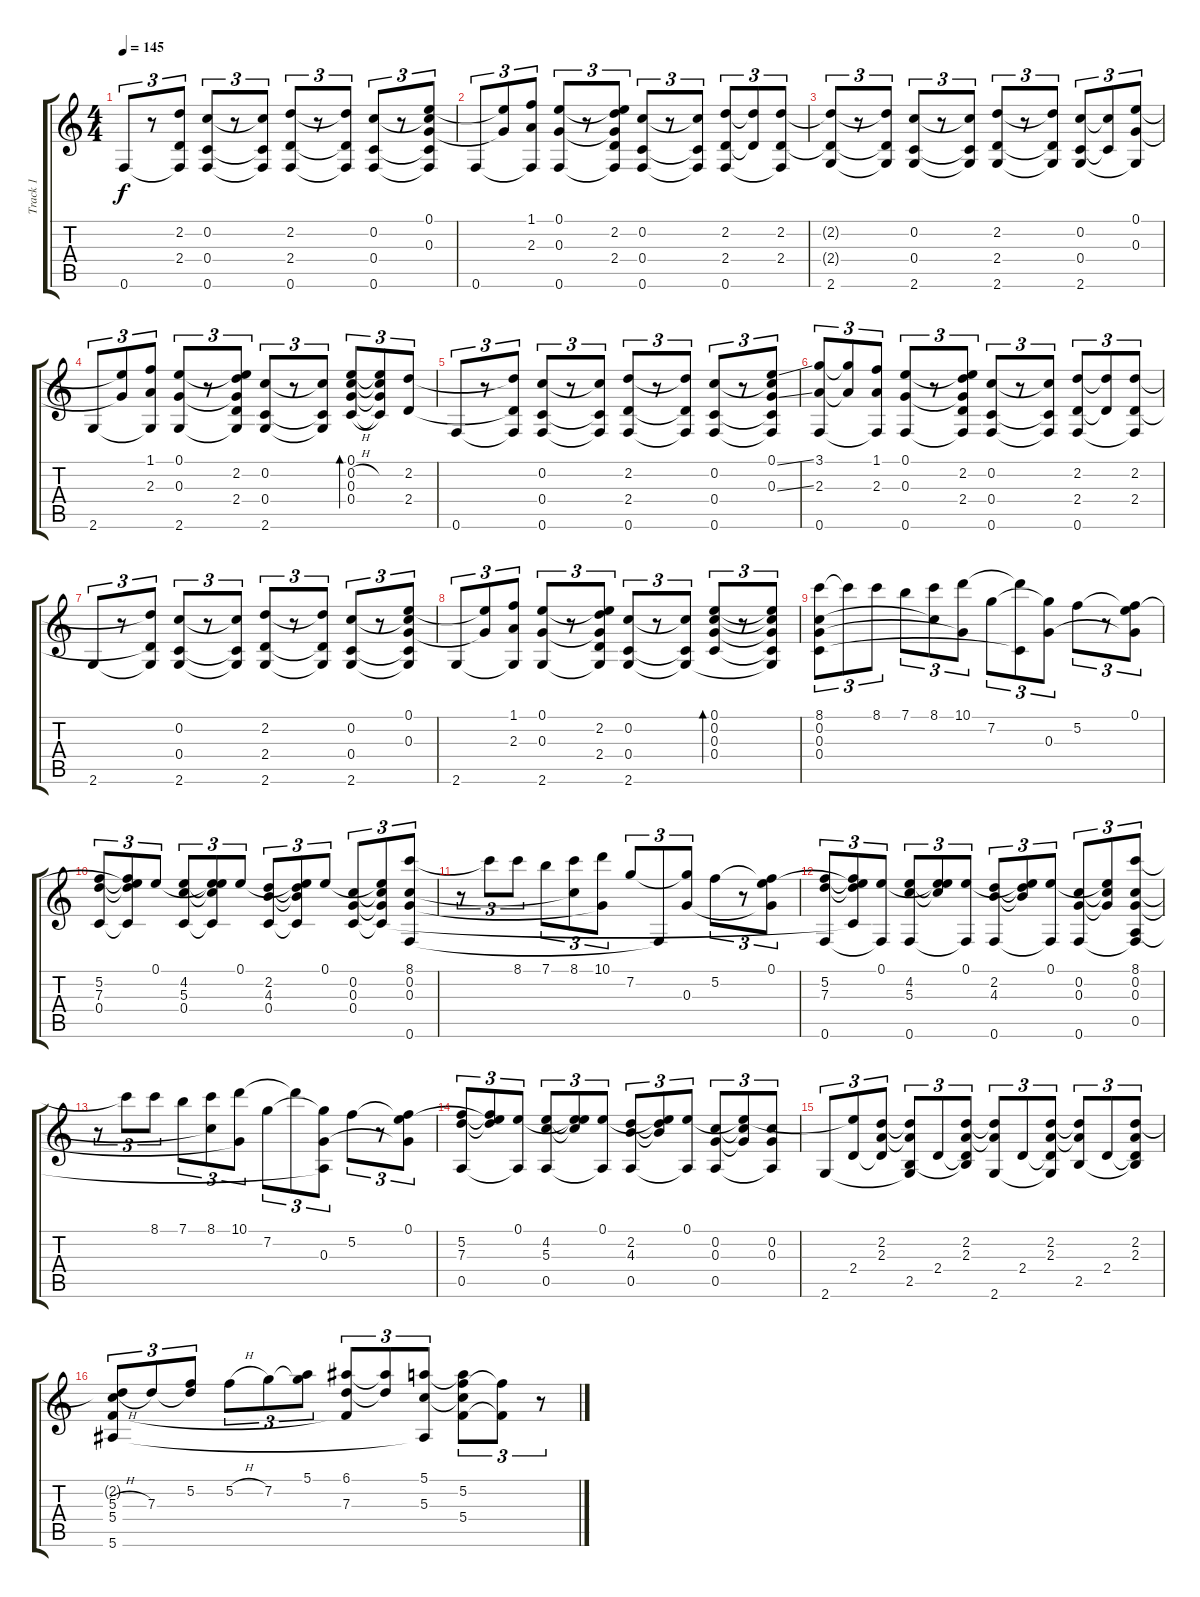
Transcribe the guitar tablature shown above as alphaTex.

\track ("Track 1" "Track 1") {instrument acousticguitarsteel}
\staff {score tabs}
\tuning (E4 C4 G3 C3 A2 F2) {hide}
\ts (4 4)
\tempo 145
\clef g2
\ks c
0.6.8{tu (3 2) dy f} r.8{tu (3 2)} (2.2{t} 2.4{t} 0.6{t}).8{tu (3 2)} (0.2 0.4 0.6).8{tu (3 2)} r.8{tu (3 2)} (0.2{t} 0.4{t} 0.6{t}).8{tu (3 2)} (2.2 2.4 0.6).8{tu (3 2)} r.8{tu (3 2)} (2.2{t} 2.4{t} 0.6{t}).8{tu (3 2)} (0.2 0.4 0.6).8{tu (3 2)} r.8{tu (3 2)} (0.1 0.2{t} 0.3 0.4{t} 0.6{t}).8{tu (3 2)} |
0.6.8{tu (3 2)} (0.1{t} 0.3{t}).8{tu (3 2)} (1.1 2.3 0.6{t}).8{tu (3 2)} (0.1 0.3 0.6).8{tu (3 2)} r.8{tu (3 2)} (0.1{t} 2.2 0.3{t} 2.4 0.6{t}).8{tu (3 2)} (0.2 0.4 0.6).8{tu (3 2)} r.8{tu (3 2)} (0.2{t} 0.4{t} 0.6{t}).8{tu (3 2)} (2.2 2.4 0.6).8{tu (3 2)} (2.2{t} 2.4{t}).8{tu (3 2)} (2.2 2.4 0.6{t}).8{tu (3 2)} |
(2.2{t} 2.4{t} 2.6).8{tu (3 2)} r.8{tu (3 2)} (2.2{t} 2.4{t} 2.6{t}).8{tu (3 2)} (0.2 0.4 2.6).8{tu (3 2)} r.8{tu (3 2)} (0.2{t} 0.4{t} 2.6{t}).8{tu (3 2)} (2.2 2.4 2.6).8{tu (3 2)} r.8{tu (3 2)} (2.2{t} 2.4{t} 2.6{t}).8{tu (3 2)} (0.2 0.4 2.6).8{tu (3 2)} (0.2{t} 0.4{t}).8{tu (3 2)} (0.1 0.3 2.6{t}).8{tu (3 2)} |
2.6.8{tu (3 2)} (0.1{t} 0.3{t}).8{tu (3 2)} (1.1 2.3 2.6{t}).8{tu (3 2)} (0.1 0.3 2.6).8{tu (3 2)} r.8{tu (3 2)} (0.1{t} 2.2 0.3{t} 2.4 2.6{t}).8{tu (3 2)} (0.2 0.4 2.6).8{tu (3 2)} r.8{tu (3 2)} (0.2{t} 0.4{t} 2.6{t}).8{tu (3 2)} (0.1 0.2{h} 0.3 0.4{h}).8{tu (3 2) bd 30} (0.1{t} 0.2{t} 0.3{t} 0.4{t}).8{tu (3 2)} (2.2 2.4).8{tu (3 2)} |
0.6.8{tu (3 2)} r.8{tu (3 2)} (2.2{t} 2.4{t} 0.6{t}).8{tu (3 2)} (0.2 0.4 0.6).8{tu (3 2)} r.8{tu (3 2)} (0.2{t} 0.4{t} 0.6{t}).8{tu (3 2)} (2.2 2.4 0.6).8{tu (3 2)} r.8{tu (3 2)} (2.2{t} 2.4{t} 0.6{t}).8{tu (3 2)} (0.2 0.4 0.6).8{tu (3 2)} r.8{tu (3 2)} (0.1{ss} 0.2{t} 0.3{ss} 0.4{t} 0.6{t}).8{tu (3 2)} |
(3.1 2.3 0.6).8{tu (3 2)} (3.1{t} 2.3{t}).8{tu (3 2)} (1.1 2.3 0.6{t}).8{tu (3 2)} (0.1 0.3 0.6).8{tu (3 2)} r.8{tu (3 2)} (0.1{t} 2.2 0.3{t} 2.4 0.6{t}).8{tu (3 2)} (0.2 0.4 0.6).8{tu (3 2)} r.8{tu (3 2)} (0.2{t} 0.4{t} 0.6{t}).8{tu (3 2)} (2.2 2.4 0.6).8{tu (3 2)} (2.2{t} 2.4{t}).8{tu (3 2)} (2.2 2.4 0.6{t}).8{tu (3 2)} |
2.6.8{tu (3 2)} r.8{tu (3 2)} (2.2{t} 2.4{t} 2.6{t}).8{tu (3 2)} (0.2 0.4 2.6).8{tu (3 2)} r.8{tu (3 2)} (0.2{t} 0.4{t} 2.6{t}).8{tu (3 2)} (2.2 2.4 2.6).8{tu (3 2)} r.8{tu (3 2)} (2.2{t} 2.4{t} 2.6{t}).8{tu (3 2)} (0.2 0.4 2.6).8{tu (3 2)} r.8{tu (3 2)} (0.1 0.2{t} 0.3 0.4{t} 2.6{t}).8{tu (3 2)} |
2.6.8{tu (3 2)} (0.1{t} 0.3{t}).8{tu (3 2)} (1.1 2.3 2.6{t}).8{tu (3 2)} (0.1 0.3 2.6).8{tu (3 2)} r.8{tu (3 2)} (0.1{t} 2.2 0.3{t} 2.4 2.6{t}).8{tu (3 2)} (0.2 0.4 2.6).8{tu (3 2)} r.8{tu (3 2)} (0.2{t} 0.4{t} 2.6{t}).8{tu (3 2)} (0.1 0.2 0.3 0.4).8{tu (3 2) bd 30} r.8{tu (3 2)} (0.1{t} 0.2{t} 0.3{t} 0.4{t} 2.6{t}).8{tu (3 2)} |
(8.1 0.2 0.3 0.4).8{tu (3 2)} 8.1{t}.8{tu (3 2)} 8.1.8{tu (3 2)} 7.1.8{tu (3 2)} (8.1 0.2{t}).8{tu (3 2)} (10.1 0.3{t}).8{tu (3 2)} 7.2.8{tu (3 2)} (10.1{t} 0.4{t}).8{tu (3 2)} (7.2{t} 0.3).8{tu (3 2)} 5.2.8{tu (3 2)} r.8{tu (3 2)} (0.1 5.2{t} 0.3{t}).8{tu (3 2)} |
(5.2 7.3 0.4).8{tu (3 2)} (0.1{t} 5.2{t} 7.3{t} 0.4{t}).8{tu (3 2)} 0.1.8{tu (3 2)} (4.2 5.3 0.4).8{tu (3 2)} (0.1{t} 4.2{t} 5.3{t} 0.4{t}).8{tu (3 2)} 0.1.8{tu (3 2)} (2.2 4.3 0.4).8{tu (3 2)} (0.1{t} 2.2{t} 4.3{t} 0.4{t}).8{tu (3 2)} 0.1.8{tu (3 2)} (0.2 0.3 0.4).8{tu (3 2)} (0.1{t} 0.2{t} 0.3{t} 0.4{t}).8{tu (3 2)} (8.1 0.2 0.3 0.6).8{tu (3 2)} |
r.8{tu (3 2)} 8.1{t}.8{tu (3 2)} 8.1.8{tu (3 2)} 7.1.8{tu (3 2)} (8.1 0.2{t}).8{tu (3 2)} (10.1 0.3{t}).8{tu (3 2)} 7.2.8{tu (3 2)} 0.6{t}.8{tu (3 2)} (7.2{t} 0.3).8{tu (3 2)} 5.2.8{tu (3 2)} r.8{tu (3 2)} (0.1 5.2{t} 0.3{t}).8{tu (3 2)} |
(5.2 7.3 0.6).8{tu (3 2)} (0.1{t} 5.2{t} 7.3{t} 0.4{t}).8{tu (3 2)} (0.1 0.6{t}).8{tu (3 2)} (4.2 5.3 0.6).8{tu (3 2)} (0.1{t} 4.2{t} 5.3{t}).8{tu (3 2)} (0.1 0.6{t}).8{tu (3 2)} (2.2 4.3 0.6).8{tu (3 2)} (0.1{t} 2.2{t} 4.3{t}).8{tu (3 2)} (0.1 0.6{t}).8{tu (3 2)} (0.2 0.3 0.6).8{tu (3 2)} (0.1{t} 0.2{t} 0.3{t}).8{tu (3 2)} (8.1 0.2 0.3 0.5 0.6{t}).8{tu (3 2)} |
r.8{tu (3 2)} 8.1{t}.8{tu (3 2)} 8.1.8{tu (3 2)} 7.1.8{tu (3 2)} (8.1 0.2{t}).8{tu (3 2)} (10.1 0.3{t}).8{tu (3 2)} 7.2.8{tu (3 2)} 10.1{t}.8{tu (3 2)} (7.2{t} 0.3 0.5{t}).8{tu (3 2)} 5.2.8{tu (3 2)} r.8{tu (3 2)} (0.1 5.2{t} 0.3{t}).8{tu (3 2)} |
(5.2 7.3 0.5).8{tu (3 2)} (0.1{t} 5.2{t} 7.3{t}).8{tu (3 2)} (0.1 0.5{t}).8{tu (3 2)} (4.2 5.3 0.5).8{tu (3 2)} (0.1{t} 4.2{t} 5.3{t}).8{tu (3 2)} (0.1 0.5{t}).8{tu (3 2)} (2.2 4.3 0.5).8{tu (3 2)} (0.1{t} 2.2{t} 4.3{t}).8{tu (3 2)} (0.1 0.5{t}).8{tu (3 2)} (0.2 0.3 0.5).8{tu (3 2)} (0.1{t} 0.2{t} 0.3{t}).8{tu (3 2)} (0.2 0.3 0.5{t}).8{tu (3 2)} |
2.6.8{tu (3 2)} (0.1{t} 2.4).8{tu (3 2)} (2.2 2.3 2.4{t}).8{tu (3 2)} (2.2{t} 2.3{t} 2.5 2.6{t}).8{tu (3 2)} 2.4.8{tu (3 2)} (2.2 2.3 2.4{t} 2.5{t}).8{tu (3 2)} (2.2{t} 2.3{t} 2.6).8{tu (3 2)} 2.4.8{tu (3 2)} (2.2 2.3 2.4{t} 2.6{t}).8{tu (3 2)} (2.2{t} 2.3{t} 2.5).8{tu (3 2)} 2.4.8{tu (3 2)} (2.2 2.3 2.4{t} 2.5{t}).8{tu (3 2)} |
(2.2{t} 5.3{h} 5.4 5.6).8{tu (3 2)} 7.3.8{tu (3 2)} (5.2 7.3{t}).8{tu (3 2)} 5.2{h}.8{tu (3 2)} 7.2.8{tu (3 2)} (5.1 7.2{t}).8{tu (3 2)} (6.1 7.3 5.4{t}).8{tu (3 2)} (6.1{t} 7.3{t}).8{tu (3 2)} (5.1 5.3 5.6{t}).8{tu (3 2)} (5.1{t} 5.2 5.3{t} 5.4).8{tu (3 2)} (5.2{t} 5.4{t}).8{tu (3 2)} r.8{tu (3 2)}
